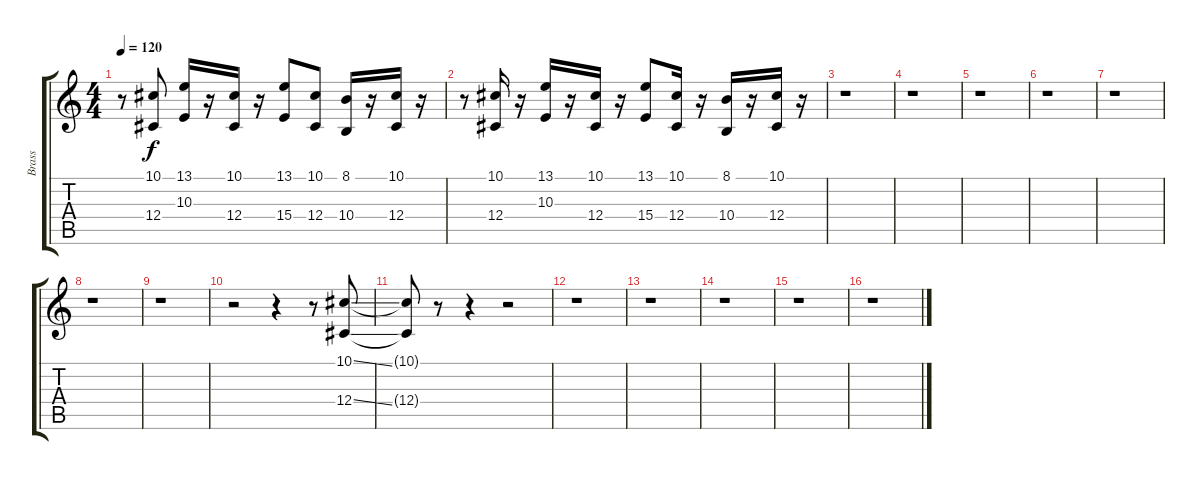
\track ("Brass" "Brass") {instrument brasssection}
\staff {score tabs}
\tuning (Eb4 Bb3 Gb3 Db3 Ab2 Eb2) {hide}
\ts (4 4)
\tempo 120
\clef g2
\ks c
r.8{dy f} (10.1 12.4).8 (13.1 10.3).16 r.16 (10.1 12.4).16 r.16 (13.1 15.4).8 (10.1 12.4).8 (8.1 10.4).16 r.16 (10.1 12.4).16 r.16 |
r.8 (10.1 12.4).16 r.16 (13.1 10.3).16 r.16 (10.1 12.4).16 r.16 (13.1 15.4).8 (10.1 12.4).16 r.16 (8.1 10.4).16 r.16 (10.1 12.4).16 r.16 |
r.1 |
r.1 |
r.1 |
r.1 |
r.1 |
r.1 |
r.1 |
r.2 r.4 r.8 (10.1{ss} 12.4{ss}).8 |
(10.1{t} 12.4{t}).8 r.8 r.4 r.2 |
r.1 |
r.1 |
r.1 |
r.1 |
r.1
